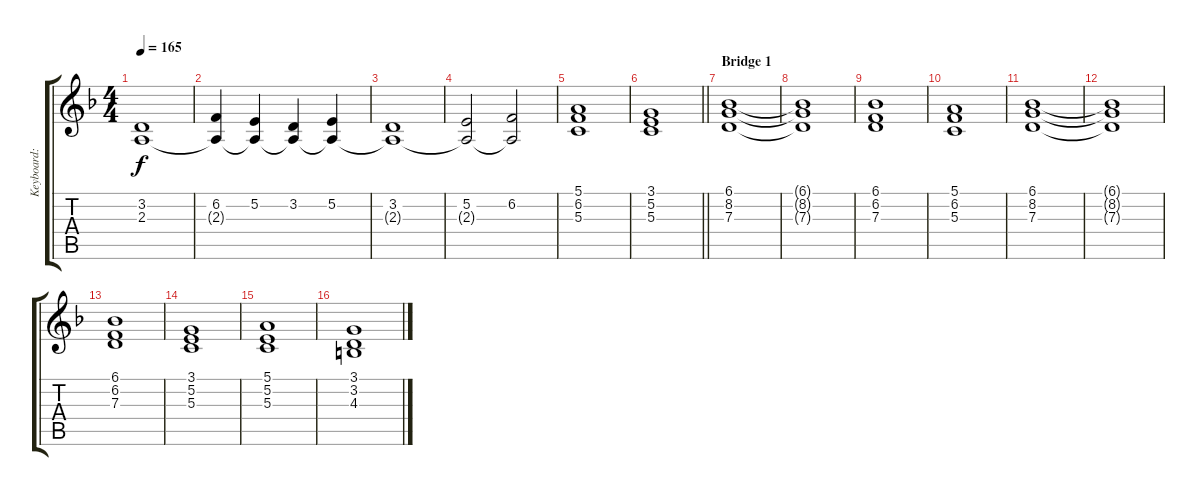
\track ("Keyboard: Manuel Schallinger" "Keyboard: ") {instrument stringensemble1}
\staff {score tabs}
\tuning (E4 B3 G3 D3 A2 E2) {hide}
\ts (4 4)
\tempo 165
\clef g2
\ks dminor
(3.2{t} 2.3{t}).1{dy f} |
(6.2 2.3{t}).4 (5.2 2.3{t}).4 (3.2 2.3{t}).4 (5.2 2.3{t}).4 |
(3.2 2.3{t}).1 |
(5.2 2.3{t}).2 (6.2 2.3{t}).2 |
(5.1 6.2 5.3).1 |
\barLineRight lightlight
(3.1 5.2 5.3).1 |
\section ("" "Bridge 1")
(6.1 8.2 7.3).1 |
(6.1{t} 8.2{t} 7.3{t}).1 |
(6.1 6.2 7.3).1 |
(5.1 6.2 5.3).1 |
(6.1 8.2 7.3).1 |
(6.1{t} 8.2{t} 7.3{t}).1 |
(6.1 6.2 7.3).1 |
(3.1 5.2 5.3).1 |
(5.1 5.2 5.3).1 |
(3.1 3.2 4.3).1
